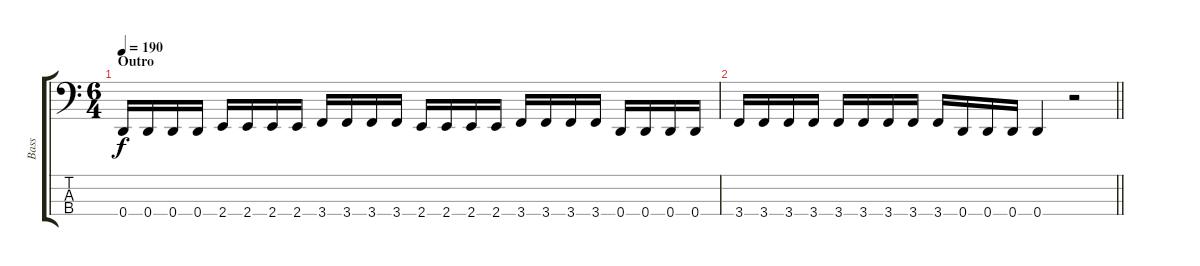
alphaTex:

\track ("Bass" "Bass") {instrument electricbassfinger}
\staff {score tabs}
\tuning (F2 C2 G1 D1) {hide}
\ts (6 4)
\section ("" "Outro")
\tempo 190
\clef f4
\ks c
0.4.16{dy f} 0.4.16 0.4.16 0.4.16 2.4.16 2.4.16 2.4.16 2.4.16 3.4.16 3.4.16 3.4.16 3.4.16 2.4.16 2.4.16 2.4.16 2.4.16 3.4.16 3.4.16 3.4.16 3.4.16 0.4.16 0.4.16 0.4.16 0.4.16 |
\barLineRight lightlight
3.4.16 3.4.16 3.4.16 3.4.16 3.4.16 3.4.16 3.4.16 3.4.16 3.4.16 0.4.16 0.4.16 0.4.16 0.4.4 r.2
